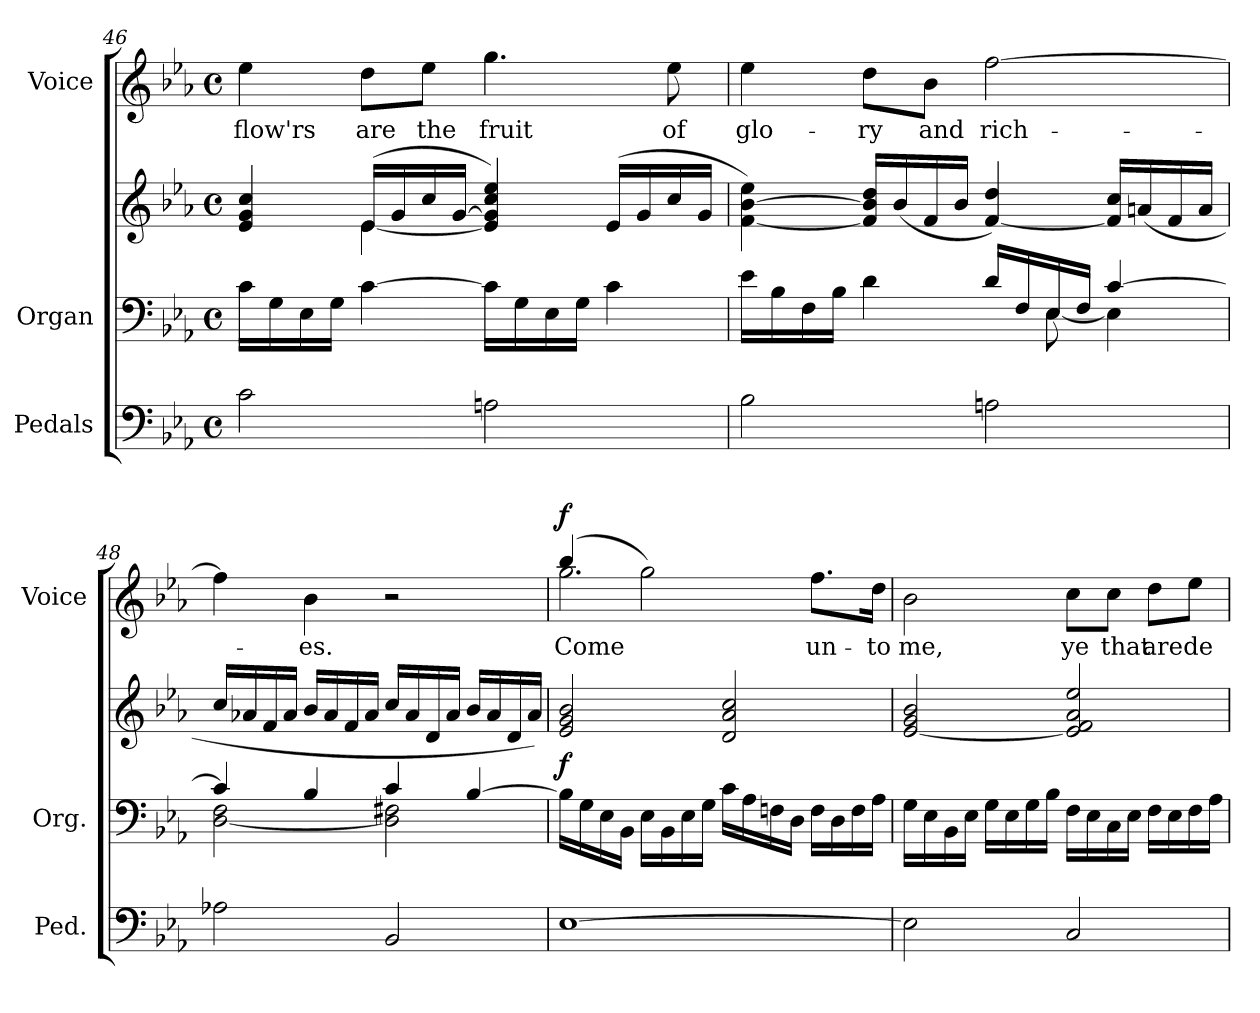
**kern	**kern	**kern	**dynam	**kern	**text	**dynam
*part3	*part2	*part2	*part2	*part1	*part1	*part1
*staff4	*staff3	*staff2	*staff2/3	*staff1	*staff1	*staff1
*I"Pedals	*I"Organ	*	*	*I"Voice	*	*
*I'Ped.	*I'Org.	*	*	*I'Voice	*	*
*clefF4	*clefF4	*clefG2	*	*clefG2	*	*
*k[b-e-a-]	*k[b-e-a-]	*k[b-e-a-]	*	*k[b-e-a-]	*	*
*E-:	*E-:	*E-:	*	*E-:	*	*
*M4/4	*M4/4	*M4/4	*	*M4/4	*	*
*met(c)	*met(c)	*met(c)	*	*met(c)	*	*
=46	=46	=46	=46	=46	=46	=46
*	*	*^	*	*	*	*
!	!	!	!	!	!	!LO:LY:b:color=#000000	!
2ci\	16ci\LL	4e-i/ 4gi 4cci	4ryy	.	4ee-i\	flow'rs	.
.	16Gi\	.	.	.	.	.	.
.	16E-i\	.	.	.	.	.	.
.	16Gi\JJ	.	.	.	.	.	.
!	!	!	!	!	!	!LO:LY:b:color=#000000	!
.	[4ci\	(16e-i/LL	[4e-i\	.	8ddi\L	are	.
.	.	16gi/	.	.	.	.	.
!	!	!	!	!	!	!LO:LY:b:color=#000000	!
.	.	16cci/	.	.	8ee-i\J	the	.
.	.	[16gi/JJ	.	.	.	.	.
!	!	!	!	!	!	!LO:LY:b:color=#000000	!
2Ani\	16ci\LL]	4e-i/] 4gi] 4cci 4ee-i)	2ryy	.	4.ggi\	fruit	.
.	16Gi\	.	.	.	.	.	.
.	16E-i\	.	.	.	.	.	.
.	16Gi\JJ	.	.	.	.	.	.
.	4ci\	(16e-i/LL	.	.	.	.	.
.	.	16gi/	.	.	.	.	.
!	!	!	!	!	!	!LO:LY:b:color=#000000	!
.	.	16cci/	.	.	8ee-i\	of	.
.	.	16gi/JJ	.	.	.	.	.
*	*	*v	*v	*	*	*	*
=47	=47	=47	=47	=47	=47	=47
*	*^	*	*	*	*	*
!	!	!	!	!	!	!LO:LY:b:color=#000000	!
2B-i\	16e-i\LL	2ryy	[4fi\ [4b-i 4ee-i)	.	4ee-i\	glo-	.
.	16B-i\	.	.	.	.	.	.
.	16Fi\	.	.	.	.	.	.
.	16B-i\JJ	.	.	.	.	.	.
!	!	!	!	!	!	!LO:LY:b:color=#000000	!
.	4di\	.	16fi/] 16b-i] 16ddiLL	.	8ddi\L	-ry	.
.	.	.	(16b-i/	.	.	.	.
!	!	!	!	!	!	!LO:LY:b:color=#000000	!
.	.	.	16fi/	.	8b-i\J	and	.
.	.	.	16b-i/JJ	.	.	.	.
!	!	!	!	!	!	!LO:LY:b:color=#000000	!
2Ani\	16di/LL	8ryy	[4fi/ 4ddi)	.	[2ffi\	rich-	.
.	16Fi/	.	.	.	.	.	.
.	16E-i/	[8E-i\	.	.	.	.	.
.	16Fi/JJ	.	.	.	.	.	.
.	[4ci/	4E-i\]	16fi/] 16cciLL	.	.	.	.
.	.	.	(16ani/	.	.	.	.
.	.	.	16fi/	.	.	.	.
.	.	.	16ai/JJ	.	.	.	.
!!LO:LB:g=z
=48	=48	=48	=48	=48	=48	=48	=48
2A-Xi\	4ci/]	[2Di\ 2Fi	16cci/LL	.	4ffi\]	.	.
.	.	.	16a-Xi/	.	.	.	.
.	.	.	16fi/	.	.	.	.
.	.	.	16a-i/JJ	.	.	.	.
!	!	!	!	!	!	!LO:LY:b:color=#000000	!
.	4B-i/	.	16b-i/LL	.	4b-i\	-es.	.
.	.	.	16a-i/	.	.	.	.
.	.	.	16fi/	.	.	.	.
.	.	.	16a-i/JJ	.	.	.	.
2BB-i/	4ci/	2Di\] 2F#Xi	16cci/LL	.	2r	.	.
.	.	.	16a-i/	.	.	.	.
.	.	.	16di/	.	.	.	.
.	.	.	16a-i/JJ	.	.	.	.
.	[4B-i/	.	16b-i/LL	.	.	.	.
.	.	.	16a-i/	.	.	.	.
.	.	.	16di/	.	.	.	.
.	.	.	16a-i/JJ)	.	.	.	.
*	*v	*v	*	*	*	*	*
=49	=49	=49	=49	=49	=49	=49
!	!	!	!	!	!LO:LY:b:color=#000000	!
*	*	*	*	*^	*	*
[1E-i	16B-i\LL]	2e-i/ 2gi 2b-i	f	(4bb-i/	2.ggi\	Come	f
.	16Gi\	.	.	.	.	.	.
.	16E-i\	.	.	.	.	.	.
.	16BB-i\JJ	.	.	.	.	.	.
.	16E-i\LL	.	.	2ggi\)	.	.	.
.	16BB-i\	.	.	.	.	.	.
.	16E-i\	.	.	.	.	.	.
.	16Gi\JJ	.	.	.	.	.	.
.	16ci\LL	2di/ 2a-i 2cci	.	.	.	.	.
.	16A-i\	.	.	.	.	.	.
.	16Fni\	.	.	.	.	.	.
.	16Di\JJ	.	.	.	.	.	.
!	!	!	!	!	!	!LO:LY:b:color=#000000	!
.	16Fi\LL	.	.	8.ffi\L	4ryy	un-	.
.	16Di\	.	.	.	.	.	.
.	16Fi\	.	.	.	.	.	.
!	!	!	!	!	!	!LO:LY:b:color=#000000	!
.	16A-i\JJ	.	.	16ddi\Jk	.	-to	.
*	*	*	*	*v	*v	*	*
=50	=50	=50	=50	=50	=50	=50
!	!	!	!	!	!LO:LY:b:color=#000000	!
2E-i\]	16Gi\LL	[2e-i/ 2gi 2b-i	.	2b-i\	me,	.
.	16E-i\	.	.	.	.	.
.	16BB-i\	.	.	.	.	.
.	16E-i\JJ	.	.	.	.	.
.	16Gi\LL	.	.	.	.	.
.	16E-i\	.	.	.	.	.
.	16Gi\	.	.	.	.	.
.	16B-i\JJ	.	.	.	.	.
!	!	!	!	!	!LO:LY:b:color=#000000	!
2Ci/	16Fi\LL	2e-i/] 2fi 2a-i 2ee-i	.	8cci\L	ye	.
.	16E-i\	.	.	.	.	.
!	!	!	!	!	!LO:LY:b:color=#000000	!
.	16Ci\	.	.	8cci\J	that	.
.	16E-i\JJ	.	.	.	.	.
!	!	!	!	!	!LO:LY:b:color=#000000	!
.	16Fi\LL	.	.	8ddi\L	are	.
.	16E-i\	.	.	.	.	.
!	!	!	!	!	!LO:LY:b:color=#000000	!
.	16Fi\	.	.	8ee-i\J	de-	.
.	16A-i\JJ	.	.	.	.	.
=	=	=	=	=	=	=
*-	*-	*-	*-	*-	*-	*-
